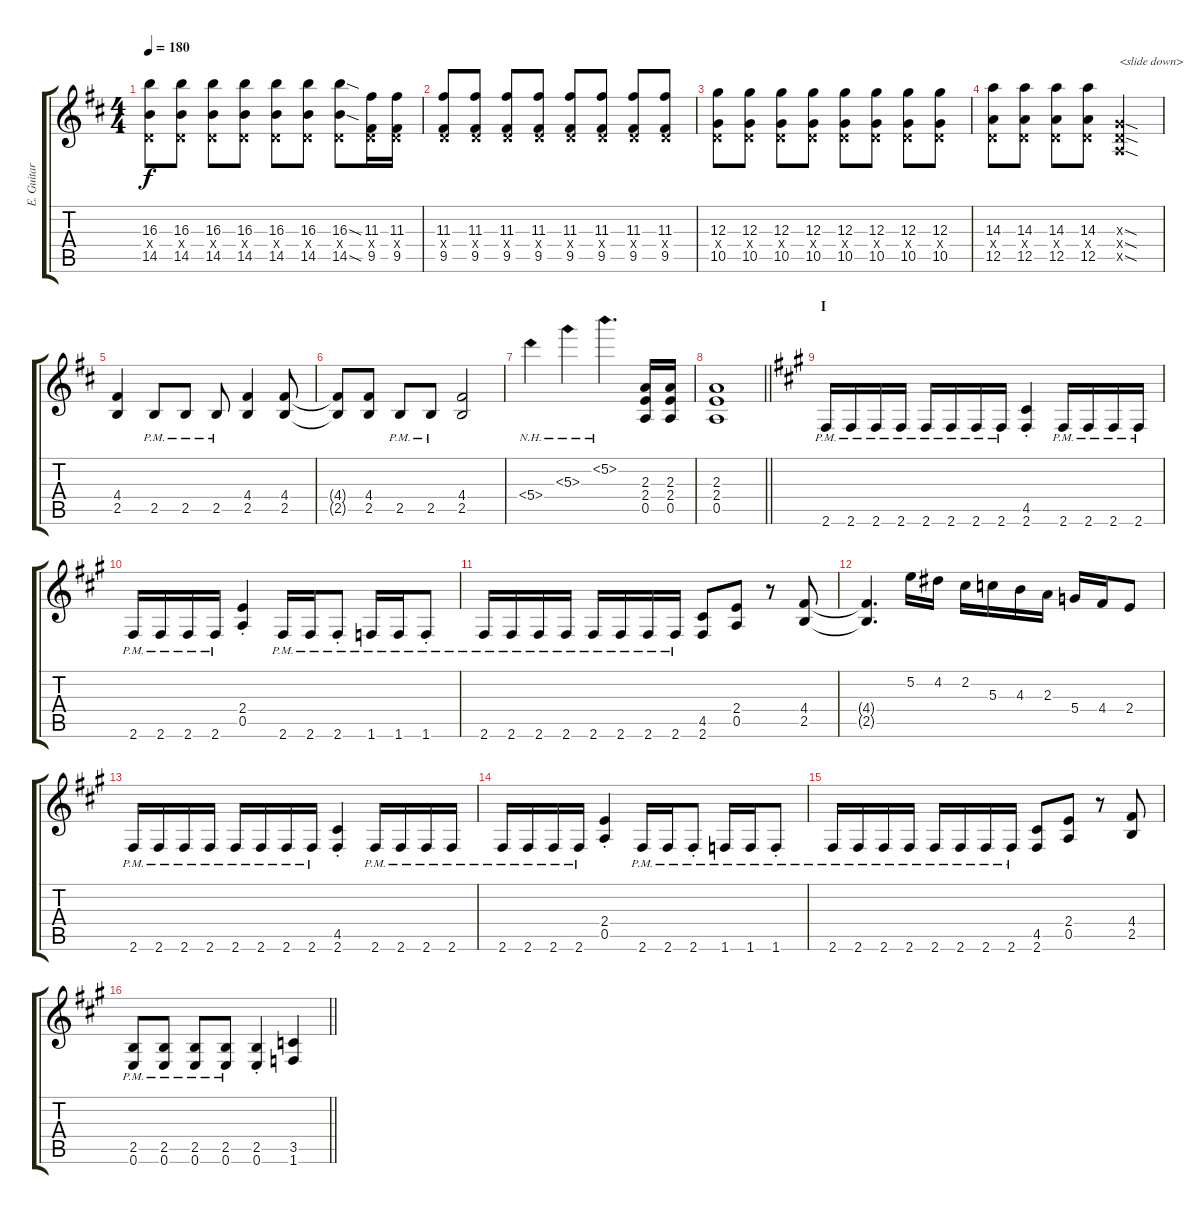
\track ("E. Guitar II" "E. Guitar ") {instrument overdrivenguitar}
\staff {score tabs}
\tuning (E4 B3 G3 D3 A2 E2) {hide}
\ts (4 4)
\tempo 180
\clef g2
\ks d
(16.3 0.4{x} 14.5).8{dy f} (16.3 0.4{x} 14.5).8 (16.3 0.4{x} 14.5).8 (16.3 0.4{x} 14.5).8 (16.3 0.4{x} 14.5).8 (16.3 0.4{x} 14.5).8 (16.3{sod} 0.4{x} 14.5{sod}).8 (11.3 0.4{x} 9.5).16 (11.3 0.4{x} 9.5).16 |
(11.3 0.4{x} 9.5).8 (11.3 0.4{x} 9.5).8 (11.3 0.4{x} 9.5).8 (11.3 0.4{x} 9.5).8 (11.3 0.4{x} 9.5).8 (11.3 0.4{x} 9.5).8 (11.3 0.4{x} 9.5).8 (11.3 0.4{x} 9.5).8 |
(12.3 0.4{x} 10.5).8 (12.3 0.4{x} 10.5).8 (12.3 0.4{x} 10.5).8 (12.3 0.4{x} 10.5).8 (12.3 0.4{x} 10.5).8 (12.3 0.4{x} 10.5).8 (12.3 0.4{x} 10.5).8 (12.3 0.4{x} 10.5).8 |
(14.3 0.4{x} 12.5).8 (14.3 0.4{x} 12.5).8 (14.3 0.4{x} 12.5).8 (14.3 0.4{x} 12.5).8 (0.3{sod x} 0.4{sod x} 0.5{sod x}).2{txt "<slide down>"} |
(4.4 2.5).4 2.5{pm}.8 2.5{pm}.8 2.5{pm}.8 (4.4 2.5).4 (4.4 2.5).8 |
(4.4{t} 2.5{t}).8 (4.4 2.5).8 2.5{pm}.8 2.5{pm}.8 (4.4 2.5).2 |
5.4{nh}.4 5.3{nh}.4 5.2{nh}.4{d} (2.3 2.4 0.5).16 (2.3 2.4 0.5).16 |
\barLineRight lightlight
(2.3 2.4 0.5).1 |
\section ("" "I")
\ks a
2.6{pm}.16 2.6{pm}.16 2.6{pm}.16 2.6{pm}.16 2.6{pm}.16 2.6{pm}.16 2.6{pm}.16 2.6{pm}.16 (4.5{st} 2.6{st}).4 2.6{pm}.16 2.6{pm}.16 2.6{pm}.16 2.6{pm}.16 |
2.6{pm}.16 2.6{pm}.16 2.6{pm}.16 2.6{pm}.16 (2.4{st} 0.5{st}).4 2.6{pm}.16 2.6{pm}.16 2.6{pm st}.8 1.6{pm}.16 1.6{pm}.16 1.6{pm st}.8 |
2.6{pm}.16 2.6{pm}.16 2.6{pm}.16 2.6{pm}.16 2.6{pm}.16 2.6{pm}.16 2.6{pm}.16 2.6{pm}.16 (4.5 2.6).8 (2.4 0.5).8 r.8 (4.4 2.5).8 |
(4.4{t} 2.5{t}).4{d} 5.2.16 4.2.16 2.2.16 5.3.16 4.3.16 2.3.16 5.4.16 4.4.16 2.4.8 |
2.6{pm}.16 2.6{pm}.16 2.6{pm}.16 2.6{pm}.16 2.6{pm}.16 2.6{pm}.16 2.6{pm}.16 2.6{pm}.16 (4.5{st} 2.6{st}).4 2.6{pm}.16 2.6{pm}.16 2.6{pm}.16 2.6{pm}.16 |
2.6{pm}.16 2.6{pm}.16 2.6{pm}.16 2.6{pm}.16 (2.4{st} 0.5{st}).4 2.6{pm}.16 2.6{pm}.16 2.6{pm st}.8 1.6{pm}.16 1.6{pm}.16 1.6{pm st}.8 |
2.6{pm}.16 2.6{pm}.16 2.6{pm}.16 2.6{pm}.16 2.6{pm}.16 2.6{pm}.16 2.6{pm}.16 2.6{pm}.16 (4.5 2.6).8 (2.4 0.5).8 r.8 (4.4 2.5).8 |
\barLineRight lightlight
(2.5{pm} 0.6{pm}).8 (2.5{pm} 0.6{pm}).8 (2.5{pm} 0.6{pm}).8 (2.5{pm} 0.6{pm}).8 (2.5{st} 0.6{st}).4 (3.5 1.6).4
